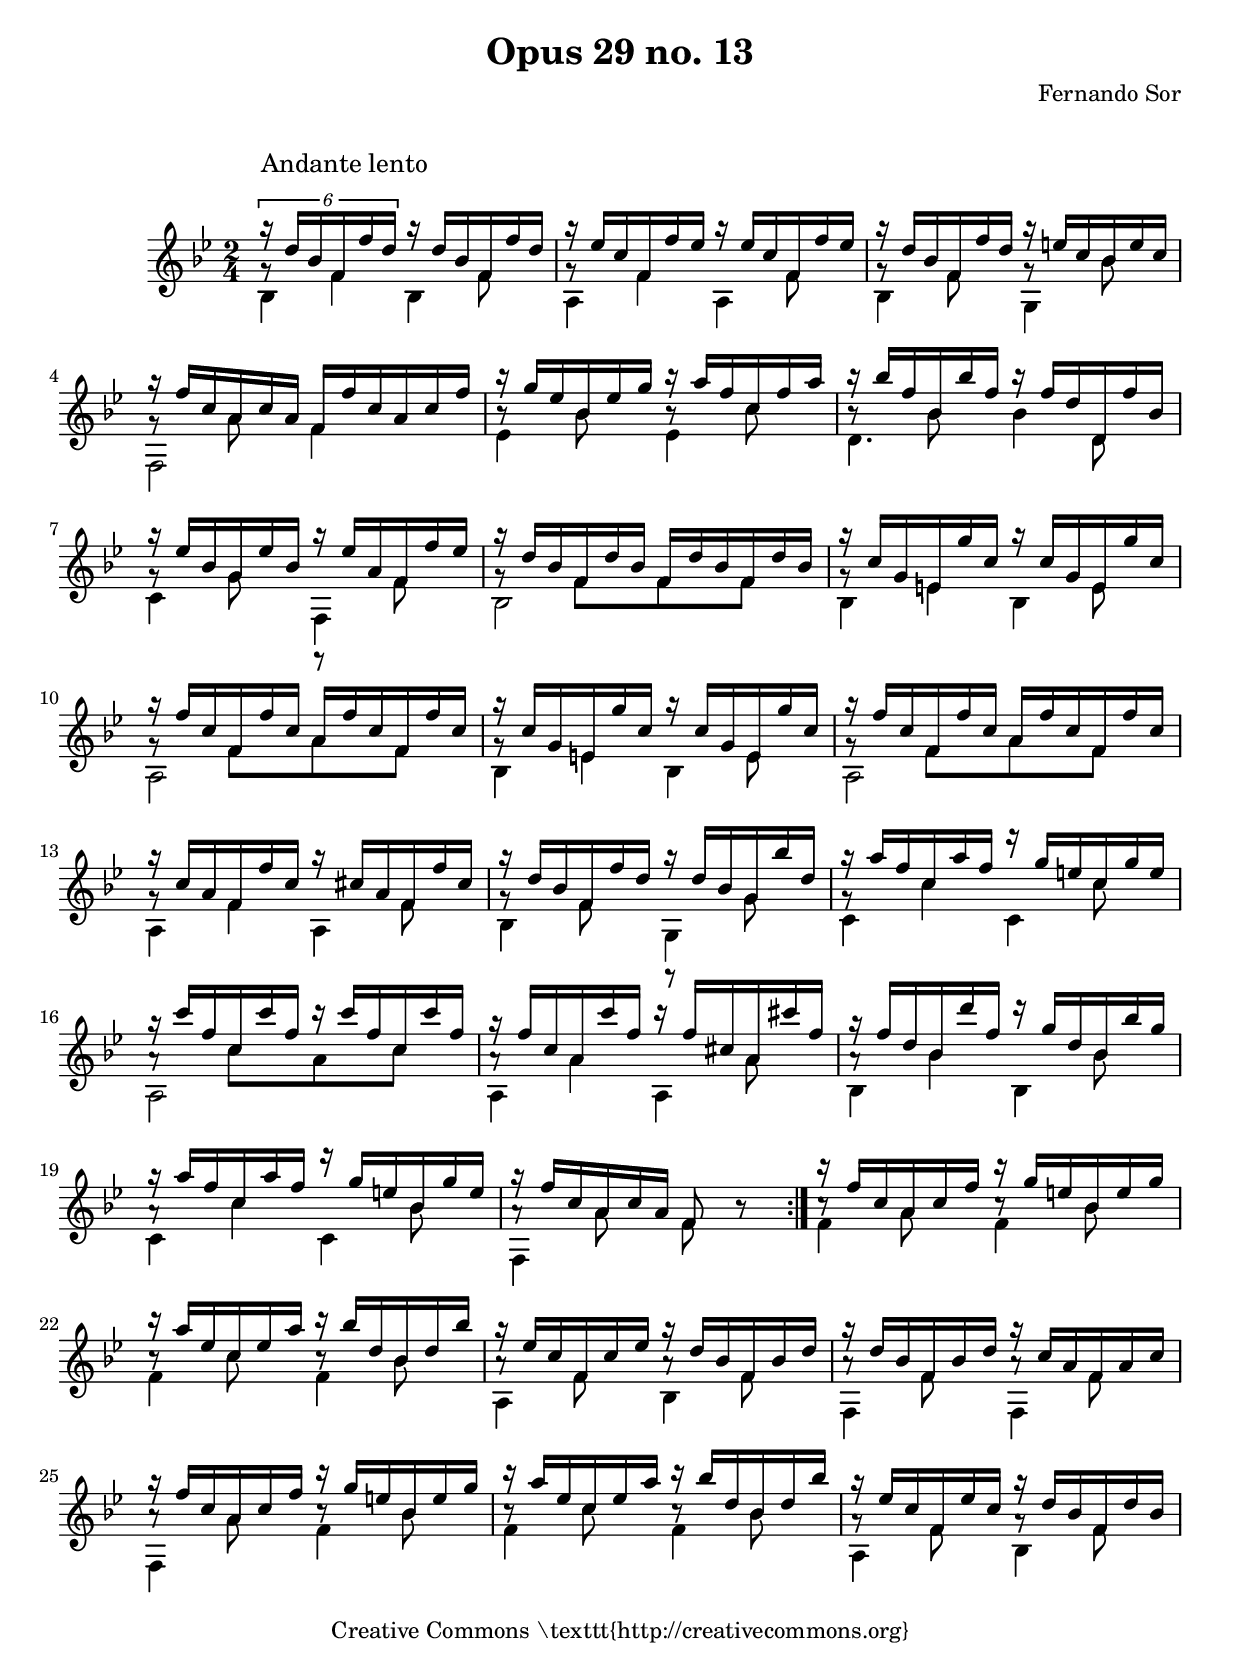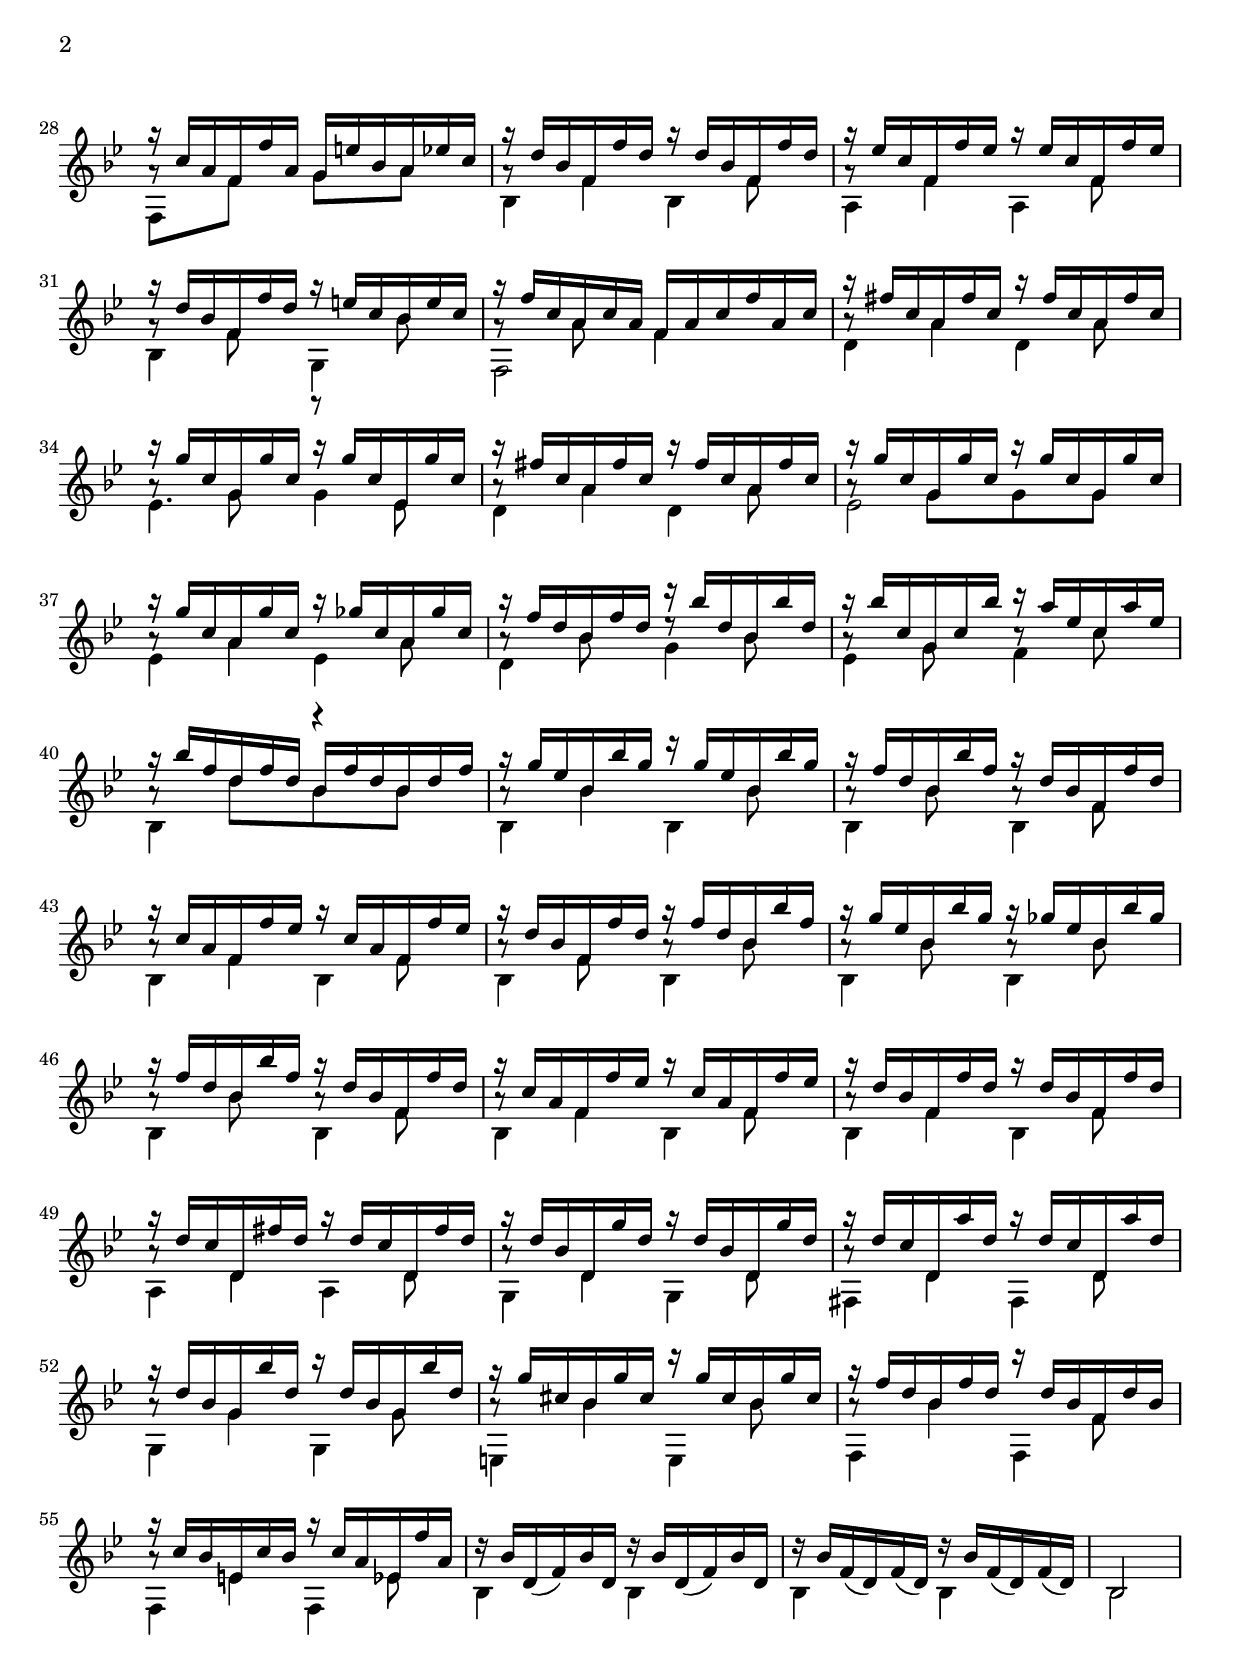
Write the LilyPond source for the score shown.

\version "2.18.2"

\header {
  title = "Opus 29 no. 13"
%  subtitle = ""
%  subsubtitle = " "
  composer = "Fernando Sor"
%  opus = "Opus 29"
%  piece = ""
%  instrument = "Guitar"
%  arranger = "Arranger"
%  poet = "Poet"
%  texttranslator = "Translator"
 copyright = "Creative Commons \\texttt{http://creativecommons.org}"
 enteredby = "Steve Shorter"
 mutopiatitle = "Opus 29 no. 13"
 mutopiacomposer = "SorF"
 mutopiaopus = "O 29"
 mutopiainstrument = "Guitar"
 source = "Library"
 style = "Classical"
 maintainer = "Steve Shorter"
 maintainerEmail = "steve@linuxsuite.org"
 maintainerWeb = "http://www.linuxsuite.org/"
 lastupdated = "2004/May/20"
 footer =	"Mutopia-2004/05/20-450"
}

\paper {
  top-margin = 6\mm                              %-minimum top-margin: 8mm
  top-markup-spacing.basic-distance = #5         %-dist. from bottom of top margin to the first markup/title
  markup-system-spacing #'padding = #5
  markup-markup-spacing #'padding = #1.2
  markup-system-spacing.basic-distance = #6      %-dist. from header/title to first system
  top-system-spacing.basic-distance = #12        %-dist. from top margin to system in pages with no titles
  last-bottom-spacing.basic-distance = #11       %-pads music from copyright block
  bottom-margin = 10\mm
}


one = \relative c'' {
	\voiceOne
	\stemUp
	\override Slur.direction = #-1
%
	\override Rest.extra-offset = #'(0 . 1.0)
	\tuplet 6/4 {r16^\markup {"" \raise #6.0 \large {Andante lento}}
	 d bes f f' d}
	\omit TupletNumber \omit TupletBracket
	\tuplet 6/4 {r16 d bes f f' d} |
	\tuplet 6/4 {r16 ees c f, f' ees}	\tuplet 6/4 {r16 ees c f, f' ees} |
	\tuplet 6/4 {r16 d bes f f' d}		\tuplet 6/4 {r16 e c bes e c} |
	\tuplet 6/4 {r16 f c a c a}		\tuplet 6/4 {f16 f' c a c f} |
	\tuplet 6/4 {g16\rest g ees bes ees g}	\tuplet 6/4 {g16\rest a f c f a} |
	\tuplet 6/4 {g16\rest bes f bes, bes' f}	\tuplet 6/4 {g16\rest f d d, f' bes,} |
	\tuplet 6/4 {r16 ees bes g ees' bes}	\tuplet 6/4 {r16 ees a, f f' ees} |
	\tuplet 6/4 {r16 d bes f d' bes}		\tuplet 6/4 {f16 d' bes f d' bes} |
% 9
	\tuplet 6/4 {r16 c g e g' c,}		\tuplet 6/4 {r16 c g e g' c,} |
	\tuplet 6/4 {r16 f c f, f' c}		\tuplet 6/4 {a16 f' c f, f' c} |
	\tuplet 6/4 {r16 c g e g' c,}		\tuplet 6/4 {r16 c g e g' c,} |
	\tuplet 6/4 {r16 f c f, f' c}		\tuplet 6/4 {a16 f' c f, f' c} |
	\tuplet 6/4 {r16 c a f f' c}		\tuplet 6/4 {r16 cis a f f' cis} |
	\tuplet 6/4 {r16 d bes f f' d}		\tuplet 6/4 {r16 d bes g bes' d,} |
	\tuplet 6/4 {r16 a' f c a' f}		\tuplet 6/4 {r16 g e c g' e} |
	\tuplet 6/4 {r16 c' f, c c' f,}		\tuplet 6/4 {r16 c' f, c c' f,} |
%  17
	\tuplet 6/4 {r16 f c a c' f,}		\tuplet 6/4 {r16 f cis a cis' f,} |
	\tuplet 6/4 {r16 f d bes d' f,}		\tuplet 6/4 {r16 g d bes bes' g} |
	\tuplet 6/4 {r16 a f c a' f}		\tuplet 6/4 {r16 g e bes g' e} |
	\tuplet 6/4 {r16 f c a c a}	f8 s8 \bar ":|."
%
% 21
	\tuplet 6/4 {a'16\rest f c a c f}	\tuplet 6/4 {a16\rest g e bes e g} |
	\tuplet 6/4 {a16\rest a ees c ees a}	\tuplet 6/4 {a16\rest bes d, bes d bes'} |
	\tuplet 6/4 {r16 ees, c f, c' ees}	\tuplet 6/4 {r16 d bes f bes d} |
	\tuplet 6/4 {r16 d bes f bes d}		\tuplet 6/4 {r16 c a f a c} |
	\tuplet 6/4 {r16 f c a c f}		\tuplet 6/4 {a16\rest g e bes e g} |
	\tuplet 6/4 {a16\rest a ees c ees a}	\tuplet 6/4 {a16\rest bes d, bes d bes'} |
	\tuplet 6/4 {r16 ees, c f, ees' c}	\tuplet 6/4 {r16 d bes f d' bes} |
% 28
	\tuplet 6/4 {r16 c a f f' a, }		\tuplet 6/4 {g e' bes a ees' c} |
	\tuplet 6/4 {r16 d bes f f' d}		\tuplet 6/4 {r16 d bes f f' d} |
	\tuplet 6/4 {r16 ees c f, f' ees}	\tuplet 6/4 {r16 ees c f, f' ees} |
	\tuplet 6/4 {r16 d bes f f' d}		\tuplet 6/4 {r16 e c bes e c} |
	\tuplet 6/4 {r16 f c a c a}		\tuplet 6/4 {f16 a c f a, c} |
	\tuplet 6/4 {g'16\rest fis c a fis' c}	\tuplet 6/4 {g'16\rest fis c a fis' c} |
% 34
	\tuplet 6/4 {g'16\rest g c, g g' c,}	\tuplet 6/4 {g'16\rest g c, ees, g' c,} |
	\tuplet 6/4 {g'16\rest fis c a fis' c}	\tuplet 6/4 {g'16\rest fis c a fis' c} |
	\tuplet 6/4 {g'16\rest g c, g g' c,}	\tuplet 6/4 {g'16\rest g c, g g' c,} |
	\tuplet 6/4 {g'16\rest g c, a g' c,}	\tuplet 6/4 {g'16\rest ges c, a ges' c,} |
	\tuplet 6/4 {g'16\rest f d bes f' d}	\tuplet 6/4 {b'16\rest bes d, bes bes' d,} |
	\tuplet 6/4 {g16\rest bes c, g c bes'}	\tuplet 6/4 {a16\rest a ees c a' ees} |
	\tuplet 6/4 {r16 bes' f d f d }		\tuplet 6/4 {bes f' d bes d f} |
% 41
	\tuplet 6/4 {r16 g ees bes bes' g} 	\tuplet 6/4 {r16 g ees bes bes' g} |
	\tuplet 6/4 {r16 f d bes bes' f}		\tuplet 6/4 {r16 d bes f f' d} |
	\tuplet 6/4 {r16 c a f f' ees}		\tuplet 6/4 {r16 c a f f' ees} |
	\tuplet 6/4 {r16 d bes f f' d}		\tuplet 6/4 {r16 f d bes bes' f} |
	\tuplet 6/4 {r16 g ees bes bes' g}	\tuplet 6/4 {r16 ges ees bes bes' ges} |
	\tuplet 6/4 {r16 f d bes bes' f}		\tuplet 6/4 {r16 d bes f f' d} |
% 47
	\tuplet 6/4 {r16 c a f  f' ees }		\tuplet 6/4 {r16 c a f  f' ees } |
	\tuplet 6/4 {r16 d bes f f' d}		\tuplet 6/4 {r16 d bes f f' d} |
	\tuplet 6/4 {r16 d c d, fis' d}		\tuplet 6/4 {r16 d c d, fis' d}	|
	\tuplet 6/4 {r16 d bes d, g' d}		\tuplet 6/4 {r16 d bes d, g' d} |
	\tuplet 6/4 {r16 d c d, a'' d,}		\tuplet 6/4 {r16 d c d, a'' d,}	|
	\tuplet 6/4 {r16 d bes g bes' d,}	\tuplet 6/4 {r16 d bes g bes' d,} |
% 53
	\tuplet 6/4 {r16 g cis, bes g' cis,}	\tuplet 6/4 {r16 g' cis, bes g' cis,} |
	\tuplet 6/4 {r16 f d bes f' d}		\tuplet 6/4 {r16 d bes f d' bes} |
	\tuplet 6/4 {r16 c bes e, c' bes}	\tuplet 6/4 {r16 c a ees f' a,} |
	\override Rest.extra-offset = #'(0 . -1.0)
	\tuplet 6/4 {r16 bes d,( f) bes d,}	\tuplet 6/4 {r16 bes' d,( f) bes d,} |
	\tuplet 6/4 {r16 bes' f( d) f( d)}	\tuplet 6/4 {r16 bes' f( d) f( d)} |
	bes2 |
}

two = \relative c' {
	\voiceTwo
	\stemDown
	\override Rest.extra-offset = #'(0 . 0.5)
	f8\rest f4 f8 |
	f8\rest f4 f8 |
	f8\rest f f\rest bes |
	f8\rest a f4 |
% 5
	\override Rest.extra-offset = #'(0 . 1.0)
	g8\rest bes g8\rest c8 |
	g8\rest bes8 bes4 |
	\override Rest.extra-offset = #'(0 . 0.5)
	f8\rest g r f |
	f8\rest f[ f f] |
% 9
	f8\rest e4 e8 |
	f8\rest f[ a f] |
	f8\rest e4 e8 |
	f8\rest f[ a f] |
	f8\rest f4 f8 |
% 14
	f8\rest f8 r8 g8 |
	f8\rest c'4 c8 |
	g8\rest c[ a c] |
	g8\rest a4 a8 |
	g8\rest bes4 bes8 |
	g8\rest c4 bes8 |
	g8\rest  a8 s8 a8\rest
% 21
	\override Rest.extra-offset = #'(0 . 0.75)
	a8\rest a a\rest bes |
	a8\rest c a\rest bes |
	g8\rest f g\rest f |
	g8\rest f g\rest f |
	g8\rest a a\rest bes |
	a8\rest c a\rest bes |
	f8\rest f f\rest f |
% 28
	f8\rest s g a |
	f8\rest f4 f8 |
	f8\rest f4 f8 |
	f8\rest f8 r bes8 |
	f8\rest a f4 |
	g8\rest a4 a8 |
% 34
	g8\rest g g4 |
	g8\rest a4 a8 |
	g8\rest g[ g g] |
	g8\rest a4 a8 |
	g8\rest bes c8\rest bes |
	g8\rest g a\rest c |
	g8\rest d'[ bes bes] |
% 41
	g8\rest bes4 bes8 |
	g8\rest bes g\rest f |
	g8\rest f4 f8 |
	g8\rest f g\rest bes |
	g8\rest bes g\rest bes |
	g8\rest bes g\rest f |
	g8\rest f4 f8 |
% 48
	g8\rest f4 f8 |
	g8\rest d4 d8 |
	g8\rest d4 d8 |
	g8\rest d4 d8 |
	g8\rest g4 g8 |
	g8\rest bes4 bes8 |
% 54
	g8\rest bes4 f8 |
	g8\rest e4 ees8 |
	s2 |
	s2 |
	s2 |
}

three =	\relative c' {
	\voiceThree
	\stemDown
	bes4 bes |
	a4 a |
	bes4 g |
	f2 |
% 5
	ees'4 ees |
	d4. d8|
	c4 f,4 |
	bes2 |
	bes4 bes |
	a2 |
	bes4 bes |
	a2 |
% 13
	a4 a |
	bes4 g |
	c4 c |
	a2 |
	a4 a |
	bes4 bes |
	c4 c |
	f,4 f'8 s8
% 21
	f4 f |
	f4 f |
	a,4 bes |
	f4 f |
	f4 f' |
	f4 f |
	a,4 bes |
	f8 f'8 s4 |
% 29
	bes,4 bes |
	a4 a |
	bes4 g |
	f2 |
	d'4 d |
	ees4. ees8 |
	d4 d |
	ees2 |
	ees4 ees |
	d4 g |
% 39
	ees4 f |
	bes,4 r |
	bes4 bes |
	bes4 bes |
	bes4 bes |
	bes4 bes |
	bes4 bes |
	bes4 bes |
	bes4 bes |
	bes4 bes |
% 49
	a4 a |
	g4 g |
	fis4 fis |
	g4 g |
	e4 e |
	f4 f |
	f4 f |
	bes4 bes |
	bes4 bes |
	bes2 |
}


\score {
  {
    \new Staff \with {
      midiInstrument = #"acoustic guitar (nylon)"
      } <<
      \time 2/4 \key bes\major \clef treble
      \new Voice = "one" \one
      \new Voice = "two" \two
      \new Voice = "three" \three
    >>
  }
  \layout {}
  \midi {
    \tempo 4 = 30
  }
}
